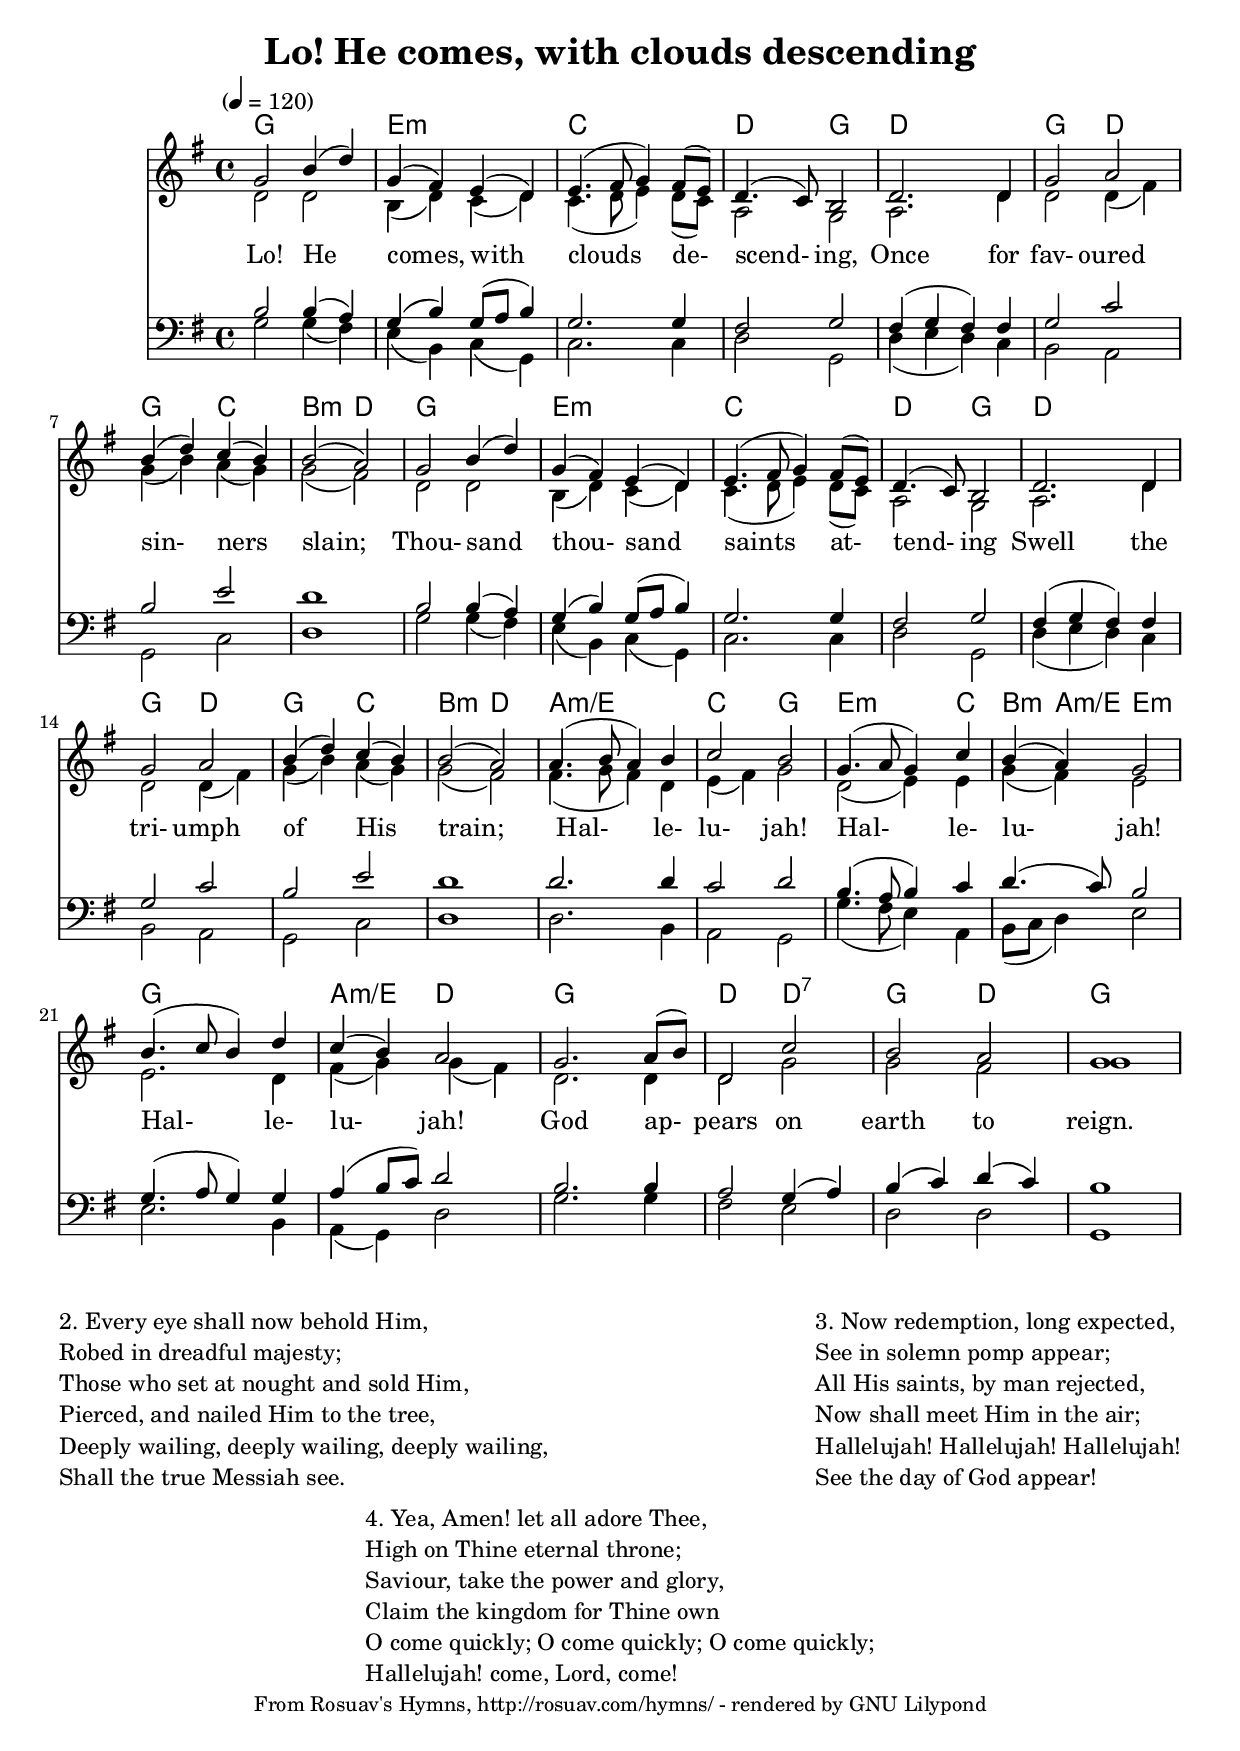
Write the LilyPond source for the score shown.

% Helmsley: "Lo! He comes, with clouds descending"
\include "Hymnal.ly"

\header
{
    title="Lo! He comes, with clouds descending"
    % subtitle=""
    % poet=""
    % composer=""
    % arranger=""
    % meter=""
    % piece="" ??
}

\score {
    <<
        \new ChordNames {
            \set chordChanges = ##t
            \transpose c c,
            % \set Chords.midiInstrument = "flute"
            \chordmode {
                g2 g e:m e:m c c d g
                d d g d g c b,:m d
                g2 g e:m e:m c c d g
                d d g d g c b,:m d
                a:m/e a:m/e c g e:m e4:m c b,:m a:m/e e2:m
                g g a:m/e d g g d d:7 g d g1
            }
        }
        \new Staff <<
            \set Staff.midiInstrument = "acoustic grand"
            \key g \major
            \time 4/4
            \tempo "" 4 = 120
            \new Voice = "sops" \relative f' {
                \stemUp \slurUp
                g2 b4( d) g,( fs) e( d) e4.( fs8 g4) fs8( e) d4.( c8) b2
                d2. d4 g2 a b4(d) c(b) b2(a)
                g2 b4( d) g,( fs) e( d) e4.( fs8 g4) fs8( e) d4.( c8) b2
                d2. d4 g2 a b4(d) c(b) b2(a)
                a4.(b8 a4) b c2 b g4.(a8 g4) c b(a) g2 b4.(c8 b4) d c(b) a2
                g2. a8(b) d,2 c' b a g1
            }
            \addlyrics { \lyr \lyricmode {
                !Lo! He comes, with clouds de- scend- ing,
                !Once for fav- oured sin- ners slain;
                !Thou- sand thou- sand saints at- tend- ing
                !Swell the tri- umph of His train;
                !Hal- le- lu- jah! Hal- le- lu- jah! Hal- le- lu- jah!
                !God ap- pears on earth to reign.
            } }
            \new Voice = "alto" \relative f' {
                \stemDown \slurDown
                d2 d2 b4(d) c(d) c4.(d8 e4) d8(c) a2 g
                a2. d4 d2 d4(fs) g(b) a(g) g2(fs)
                d2 d2 b4(d) c(d) c4.(d8 e4) d8(c) a2 g
                a2. d4 d2 d4(fs) g(b) a(g) g2(fs)
                fs4.(g8 fs4) d e(fs) g2 d(e4) e g(fs) e2 e2. d4 fs4(g) g(fs)
                d2. d4 d2 g g fs g1
            }
        >>
        \new Staff <<
            \clef bass
            \key g \major
            \new Voice = "tenor" \relative c' {
                \stemUp \slurUp
                b2 b4(a) g(b) g8(a b4) g2. g4 fs2 g
                fs4(g fs) fs g2 c b e d1
                b2 b4(a) g(b) g8(a b4) g2. g4 fs2 g
                fs4(g fs) fs g2 c b e d1
                d2. d4 c2 d b4.(a8 b4) c d4.(c8) b2
                g4.(a8 g4) g a(b8 c) d2
                b2. b4 a2 g4(a) b(c) d(c) b1
            }
            \new Voice = "bass" \relative c' {
                \stemDown \slurDown
                g2 g4(fs) e(b) c(g) c2. c4 d2 g,
                d'4(e d) c b2 a g c d1
                g2 g4(fs) e(b) c(g) c2. c4 d2 g,
                d'4(e d) c b2 a g c d1
                d2. b4 a2 g g'4.(fs8 e4) a, b8(c d4) e2 e2. b4 a(g) d'2
                g2. g4 fs2 e d d g,1
            }
        >>
    >>
    \layout { }
    \midi { \context { \ChordNameVoice \remove Note_performer } } % Stop chords from sounding in the MIDI
    % \midi { }
}

% Additional verses
\markup \fill-line {
\column {
"2. Every eye shall now behold Him,"
"Robed in dreadful majesty;"
"Those who set at nought and sold Him,"
"Pierced, and nailed Him to the tree,"
"Deeply wailing, deeply wailing, deeply wailing,"
"Shall the true Messiah see."
}
\column {
"3. Now redemption, long expected,"
"See in solemn pomp appear;"
"All His saints, by man rejected,"
"Now shall meet Him in the air;"
"Hallelujah! Hallelujah! Hallelujah!"
"See the day of God appear!"
}
}
\markup \fill-line { \column {
" "
"4. Yea, Amen! let all adore Thee,"
"High on Thine eternal throne;"
"Saviour, take the power and glory,"
"Claim the kingdom for Thine own"
"O come quickly; O come quickly; O come quickly;"
"Hallelujah! come, Lord, come!"
}}
